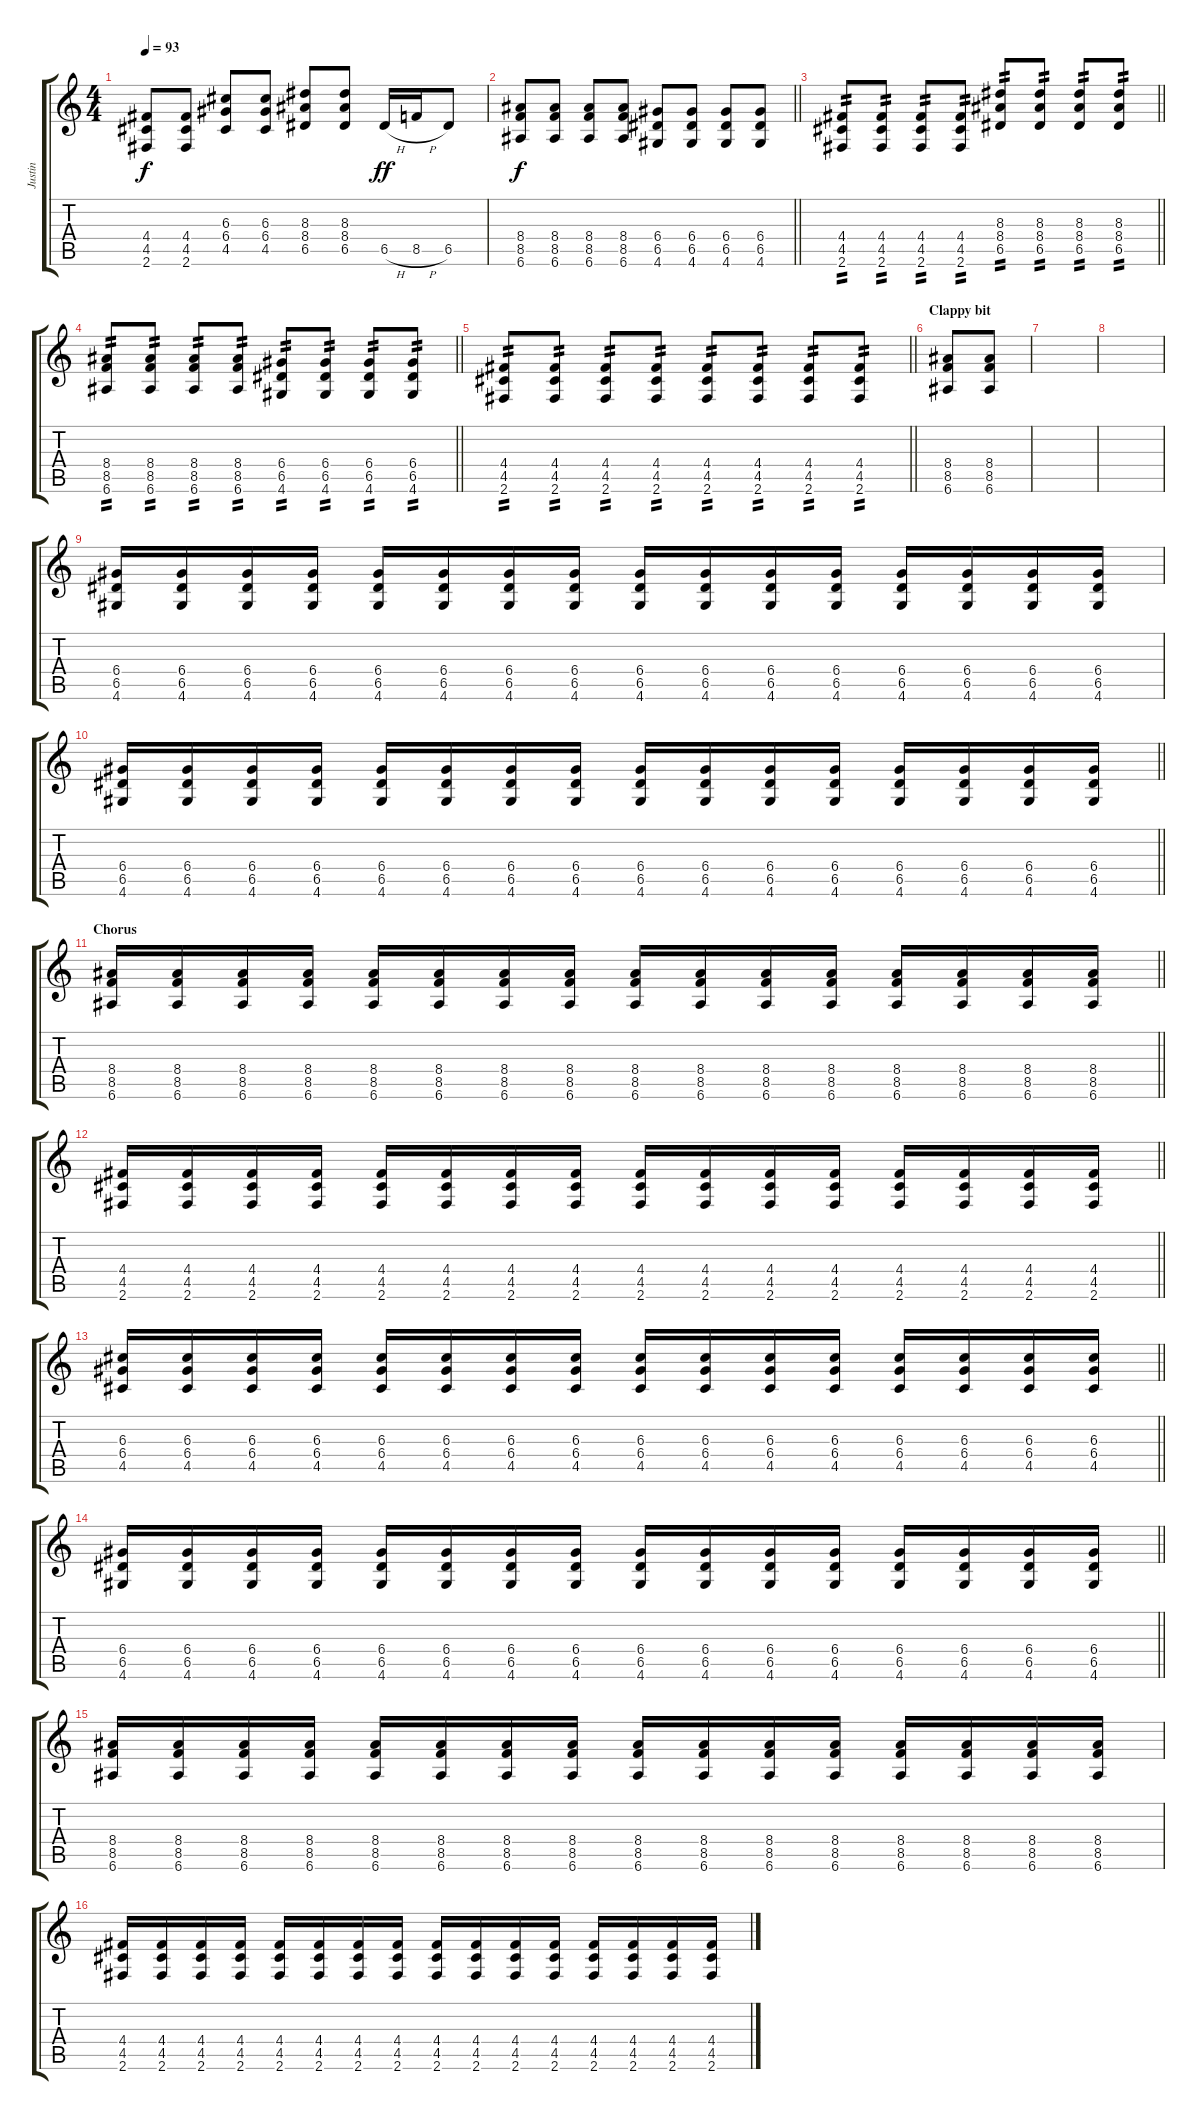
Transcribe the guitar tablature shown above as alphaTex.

\track ("Justin" "Justin") {instrument overdrivenguitar}
\staff {score tabs}
\tuning (E4 B3 G3 D3 A2 E2) {hide}
\ts (4 4)
\tempo 93
\clef g2
\ks c
(4.4 4.5 2.6).8{dy f} (4.4 4.5 2.6).8 (6.3 6.4 4.5).8 (6.3 6.4 4.5).8 (8.3 8.4 6.5).8 (8.3 8.4 6.5).8 6.5{h}.16{dy ff} 8.5{h}.16 6.5.8 |
\barLineRight lightlight
(8.4 8.5 6.6).8{dy f} (8.4 8.5 6.6).8 (8.4 8.5 6.6).8 (8.4 8.5 6.6).8 (6.4 6.5 4.6).8 (6.4 6.5 4.6).8 (6.4 6.5 4.6).8 (6.4 6.5 4.6).8 |
\barLineRight lightlight
(4.4 4.5 2.6).8{tp 2} (4.4 4.5 2.6).8{tp 2} (4.4 4.5 2.6).8{tp 2} (4.4 4.5 2.6).8{tp 2} (8.3 8.4 6.5).8{tp 2} (8.3 8.4 6.5).8{tp 2} (8.3 8.4 6.5).8{tp 2} (8.3 8.4 6.5).8{tp 2} |
\barLineRight lightlight
(8.4 8.5 6.6).8{tp 2} (8.4 8.5 6.6).8{tp 2} (8.4 8.5 6.6).8{tp 2} (8.4 8.5 6.6).8{tp 2} (6.4 6.5 4.6).8{tp 2} (6.4 6.5 4.6).8{tp 2} (6.4 6.5 4.6).8{tp 2} (6.4 6.5 4.6).8{tp 2} |
\barLineRight lightlight
(4.4 4.5 2.6).8{tp 2} (4.4 4.5 2.6).8{tp 2} (4.4 4.5 2.6).8{tp 2} (4.4 4.5 2.6).8{tp 2} (4.4 4.5 2.6).8{tp 2} (4.4 4.5 2.6).8{tp 2} (4.4 4.5 2.6).8{tp 2} (4.4 4.5 2.6).8{tp 2} |
\section ("" "Clappy bit")
(8.4 8.5 6.6).8 (8.4 8.5 6.6).8 |
|
|
(6.4 6.5 4.6).16 (6.4 6.5 4.6).16 (6.4 6.5 4.6).16 (6.4 6.5 4.6).16 (6.4 6.5 4.6).16 (6.4 6.5 4.6).16 (6.4 6.5 4.6).16 (6.4 6.5 4.6).16 (6.4 6.5 4.6).16 (6.4 6.5 4.6).16 (6.4 6.5 4.6).16 (6.4 6.5 4.6).16 (6.4 6.5 4.6).16 (6.4 6.5 4.6).16 (6.4 6.5 4.6).16 (6.4 6.5 4.6).16 |
\barLineRight lightlight
(6.4 6.5 4.6).16 (6.4 6.5 4.6).16 (6.4 6.5 4.6).16 (6.4 6.5 4.6).16 (6.4 6.5 4.6).16 (6.4 6.5 4.6).16 (6.4 6.5 4.6).16 (6.4 6.5 4.6).16 (6.4 6.5 4.6).16 (6.4 6.5 4.6).16 (6.4 6.5 4.6).16 (6.4 6.5 4.6).16 (6.4 6.5 4.6).16 (6.4 6.5 4.6).16 (6.4 6.5 4.6).16 (6.4 6.5 4.6).16 |
\section ("" "Chorus")
\barLineRight lightlight
(8.4 8.5 6.6).16 (8.4 8.5 6.6).16 (8.4 8.5 6.6).16 (8.4 8.5 6.6).16 (8.4 8.5 6.6).16 (8.4 8.5 6.6).16 (8.4 8.5 6.6).16 (8.4 8.5 6.6).16 (8.4 8.5 6.6).16 (8.4 8.5 6.6).16 (8.4 8.5 6.6).16 (8.4 8.5 6.6).16 (8.4 8.5 6.6).16 (8.4 8.5 6.6).16 (8.4 8.5 6.6).16 (8.4 8.5 6.6).16 |
\barLineRight lightlight
(4.4 4.5 2.6).16 (4.4 4.5 2.6).16 (4.4 4.5 2.6).16 (4.4 4.5 2.6).16 (4.4 4.5 2.6).16 (4.4 4.5 2.6).16 (4.4 4.5 2.6).16 (4.4 4.5 2.6).16 (4.4 4.5 2.6).16 (4.4 4.5 2.6).16 (4.4 4.5 2.6).16 (4.4 4.5 2.6).16 (4.4 4.5 2.6).16 (4.4 4.5 2.6).16 (4.4 4.5 2.6).16 (4.4 4.5 2.6).16 |
\barLineRight lightlight
(6.3 6.4 4.5).16 (6.3 6.4 4.5).16 (6.3 6.4 4.5).16 (6.3 6.4 4.5).16 (6.3 6.4 4.5).16 (6.3 6.4 4.5).16 (6.3 6.4 4.5).16 (6.3 6.4 4.5).16 (6.3 6.4 4.5).16 (6.3 6.4 4.5).16 (6.3 6.4 4.5).16 (6.3 6.4 4.5).16 (6.3 6.4 4.5).16 (6.3 6.4 4.5).16 (6.3 6.4 4.5).16 (6.3 6.4 4.5).16 |
\barLineRight lightlight
(6.4 6.5 4.6).16 (6.4 6.5 4.6).16 (6.4 6.5 4.6).16 (6.4 6.5 4.6).16 (6.4 6.5 4.6).16 (6.4 6.5 4.6).16 (6.4 6.5 4.6).16 (6.4 6.5 4.6).16 (6.4 6.5 4.6).16 (6.4 6.5 4.6).16 (6.4 6.5 4.6).16 (6.4 6.5 4.6).16 (6.4 6.5 4.6).16 (6.4 6.5 4.6).16 (6.4 6.5 4.6).16 (6.4 6.5 4.6).16 |
(8.4 8.5 6.6).16 (8.4 8.5 6.6).16 (8.4 8.5 6.6).16 (8.4 8.5 6.6).16 (8.4 8.5 6.6).16 (8.4 8.5 6.6).16 (8.4 8.5 6.6).16 (8.4 8.5 6.6).16 (8.4 8.5 6.6).16 (8.4 8.5 6.6).16 (8.4 8.5 6.6).16 (8.4 8.5 6.6).16 (8.4 8.5 6.6).16 (8.4 8.5 6.6).16 (8.4 8.5 6.6).16 (8.4 8.5 6.6).16 |
(4.4 4.5 2.6).16 (4.4 4.5 2.6).16 (4.4 4.5 2.6).16 (4.4 4.5 2.6).16 (4.4 4.5 2.6).16 (4.4 4.5 2.6).16 (4.4 4.5 2.6).16 (4.4 4.5 2.6).16 (4.4 4.5 2.6).16 (4.4 4.5 2.6).16 (4.4 4.5 2.6).16 (4.4 4.5 2.6).16 (4.4 4.5 2.6).16 (4.4 4.5 2.6).16 (4.4 4.5 2.6).16 (4.4 4.5 2.6).16
